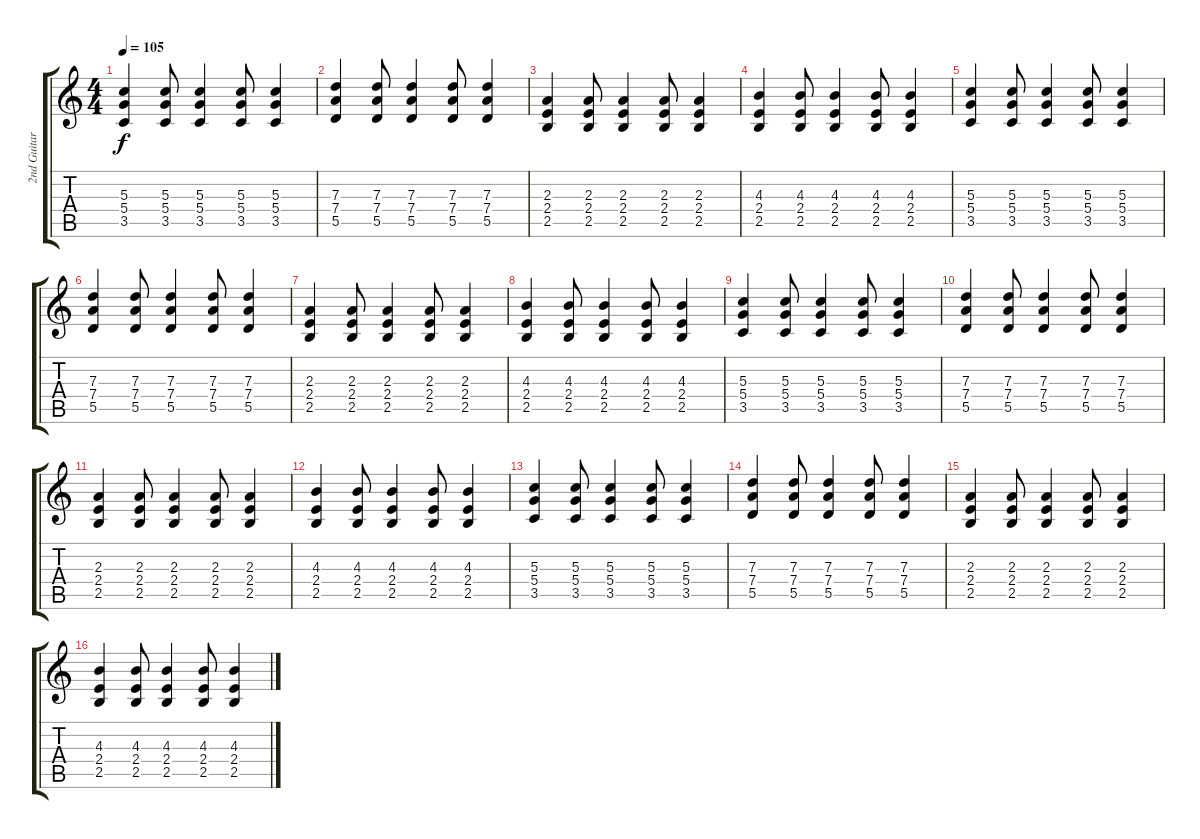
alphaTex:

\track ("2nd Guitar" "2nd Guitar") {instrument electricguitarjazz}
\staff {score tabs}
\tuning (E4 B3 G3 D3 A2 E2) {hide}
\ts (4 4)
\tempo 105
\clef g2
\ks c
(5.3 5.4 3.5).4{dy f instrument distortionguitar} (5.3 5.4 3.5).8 (5.3 5.4 3.5).4 (5.3 5.4 3.5).8 (5.3 5.4 3.5).4 |
(7.3 7.4 5.5).4{instrument distortionguitar} (7.3 7.4 5.5).8 (7.3 7.4 5.5).4 (7.3 7.4 5.5).8 (7.3 7.4 5.5).4 |
(2.3 2.4 2.5).4{instrument distortionguitar} (2.3 2.4 2.5).8 (2.3 2.4 2.5).4 (2.3 2.4 2.5).8 (2.3 2.4 2.5).4 |
(4.3 2.4 2.5).4{instrument distortionguitar} (4.3 2.4 2.5).8 (4.3 2.4 2.5).4 (4.3 2.4 2.5).8 (4.3 2.4 2.5).4 |
(5.3 5.4 3.5).4{instrument distortionguitar} (5.3 5.4 3.5).8 (5.3 5.4 3.5).4 (5.3 5.4 3.5).8 (5.3 5.4 3.5).4 |
(7.3 7.4 5.5).4{instrument distortionguitar} (7.3 7.4 5.5).8 (7.3 7.4 5.5).4 (7.3 7.4 5.5).8 (7.3 7.4 5.5).4 |
(2.3 2.4 2.5).4{instrument distortionguitar} (2.3 2.4 2.5).8 (2.3 2.4 2.5).4 (2.3 2.4 2.5).8 (2.3 2.4 2.5).4 |
(4.3 2.4 2.5).4{instrument distortionguitar} (4.3 2.4 2.5).8 (4.3 2.4 2.5).4 (4.3 2.4 2.5).8 (4.3 2.4 2.5).4 |
(5.3 5.4 3.5).4{instrument distortionguitar} (5.3 5.4 3.5).8 (5.3 5.4 3.5).4 (5.3 5.4 3.5).8 (5.3 5.4 3.5).4 |
(7.3 7.4 5.5).4{instrument distortionguitar} (7.3 7.4 5.5).8 (7.3 7.4 5.5).4 (7.3 7.4 5.5).8 (7.3 7.4 5.5).4 |
(2.3 2.4 2.5).4{instrument distortionguitar} (2.3 2.4 2.5).8 (2.3 2.4 2.5).4 (2.3 2.4 2.5).8 (2.3 2.4 2.5).4 |
(4.3 2.4 2.5).4{instrument distortionguitar} (4.3 2.4 2.5).8 (4.3 2.4 2.5).4 (4.3 2.4 2.5).8 (4.3 2.4 2.5).4 |
(5.3 5.4 3.5).4{instrument distortionguitar} (5.3 5.4 3.5).8 (5.3 5.4 3.5).4 (5.3 5.4 3.5).8 (5.3 5.4 3.5).4 |
(7.3 7.4 5.5).4{instrument distortionguitar} (7.3 7.4 5.5).8 (7.3 7.4 5.5).4 (7.3 7.4 5.5).8 (7.3 7.4 5.5).4 |
(2.3 2.4 2.5).4{instrument distortionguitar} (2.3 2.4 2.5).8 (2.3 2.4 2.5).4 (2.3 2.4 2.5).8 (2.3 2.4 2.5).4 |
(4.3 2.4 2.5).4{instrument distortionguitar} (4.3 2.4 2.5).8 (4.3 2.4 2.5).4 (4.3 2.4 2.5).8 (4.3 2.4 2.5).4
